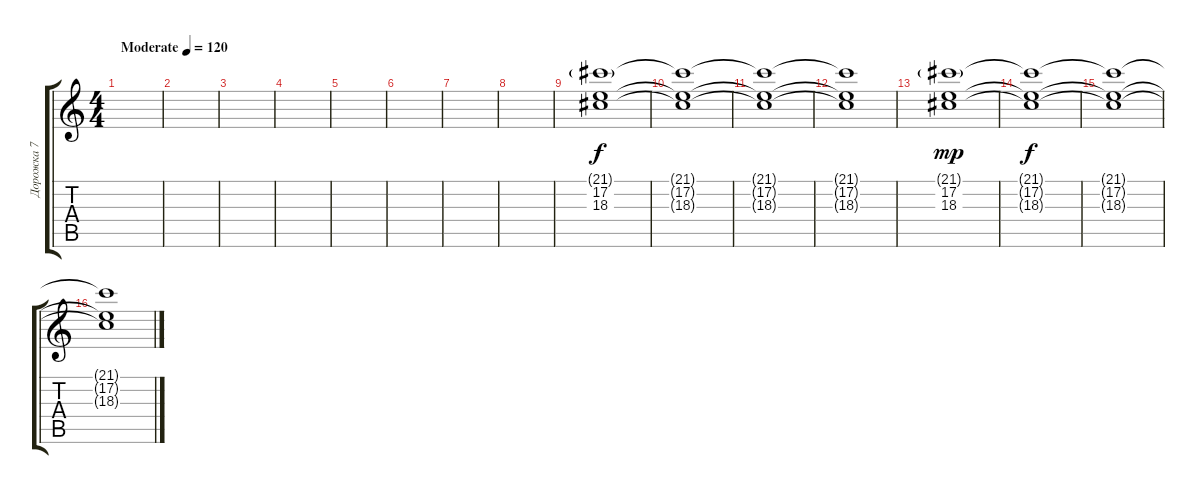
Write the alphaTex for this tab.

\track ("Дорожка 7" "Дорожка 7") {instrument pad2warm}
\staff {score tabs}
\tuning (E4 B3 G3 D3 A2 E2) {hide}
\ts (4 4)
\tempo (120 "Moderate")
\clef g2
\ks c
|
|
|
|
|
|
|
|
(21.1{g} 17.2 18.3).1 |
(21.1{t} 17.2{t} 18.3{t}).1{dy f} |
(21.1{t} 17.2{t} 18.3{t}).1 |
(21.1{t} 17.2{t} 18.3{t}).1 |
(21.1{g} 17.2 18.3).1{dy mp} |
(21.1{t} 17.2{t} 18.3{t}).1{dy f} |
(21.1{t} 17.2{t} 18.3{t}).1 |
(21.1{t} 17.2{t} 18.3{t}).1
